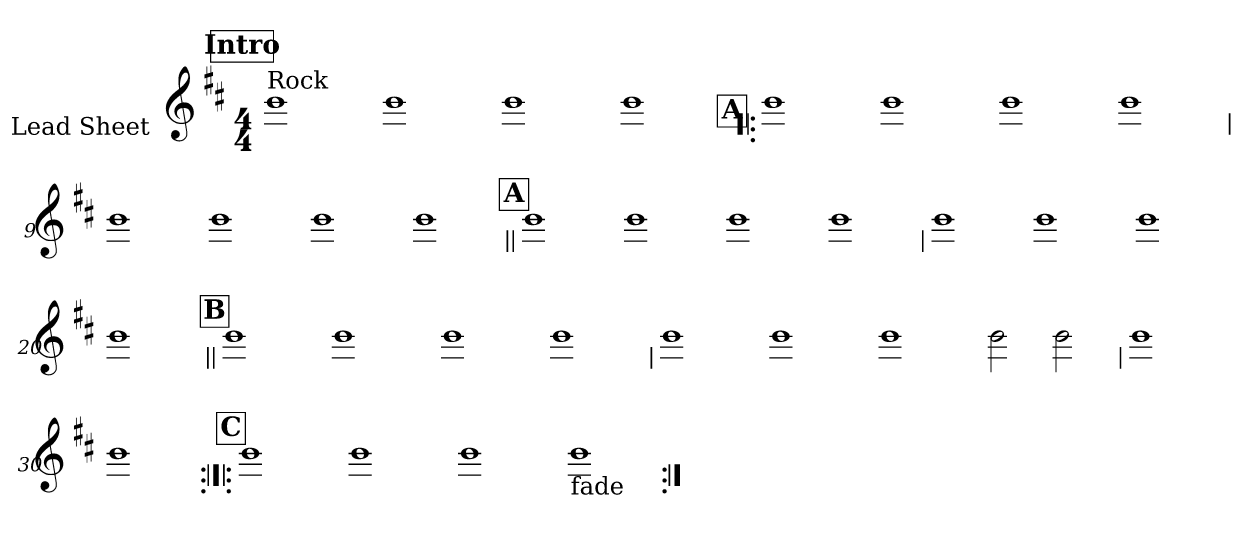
**kern
*part1
*staff1
*I"Lead Sheet
*stria0
*clefG2
*k[f#c#]
*D:
*M4/4
*MM120
!!LO:REH:place=s1:a:t=Intro
=1||
!LO:TX:a:t=Rock
1b
=2-
1b
=3-
1b
=4-
1b
!!LO:LB:g=z
!!LO:REH:place=s1:a:t=A
=5!|:
1b
=6-
1b
=7-
1b
=8-
1b
!!LO:LB:g=z
=9
1b
=10-
1b
=11-
1b
=12-
1b
!!LO:LB:g=z
!!LO:REH:place=s1:a:t=A
=13||
1b
=14-
1b
=15-
1b
=16-
1b
!!LO:LB:g=z
=17
1b
=18-
1b
=19-
1b
=20-
1b
!!LO:LB:g=z
!!LO:REH:place=s1:a:t=B
=21||
1b
=22-
1b
=23-
1b
=24-
1b
!!LO:LB:g=z
=25
1b
=26-
1b
=27-
1b
=28-
2b
2b
!!LO:LB:g=z
=29
1b
=30-
1b
!!LO:LB:g=z
!!LO:REH:place=s1:a:t=C
=31:|!|:
1b
=32-
1b
=33-
1b
=34-
!LO:TX:b:t=fade
1b
=:|!
*-
